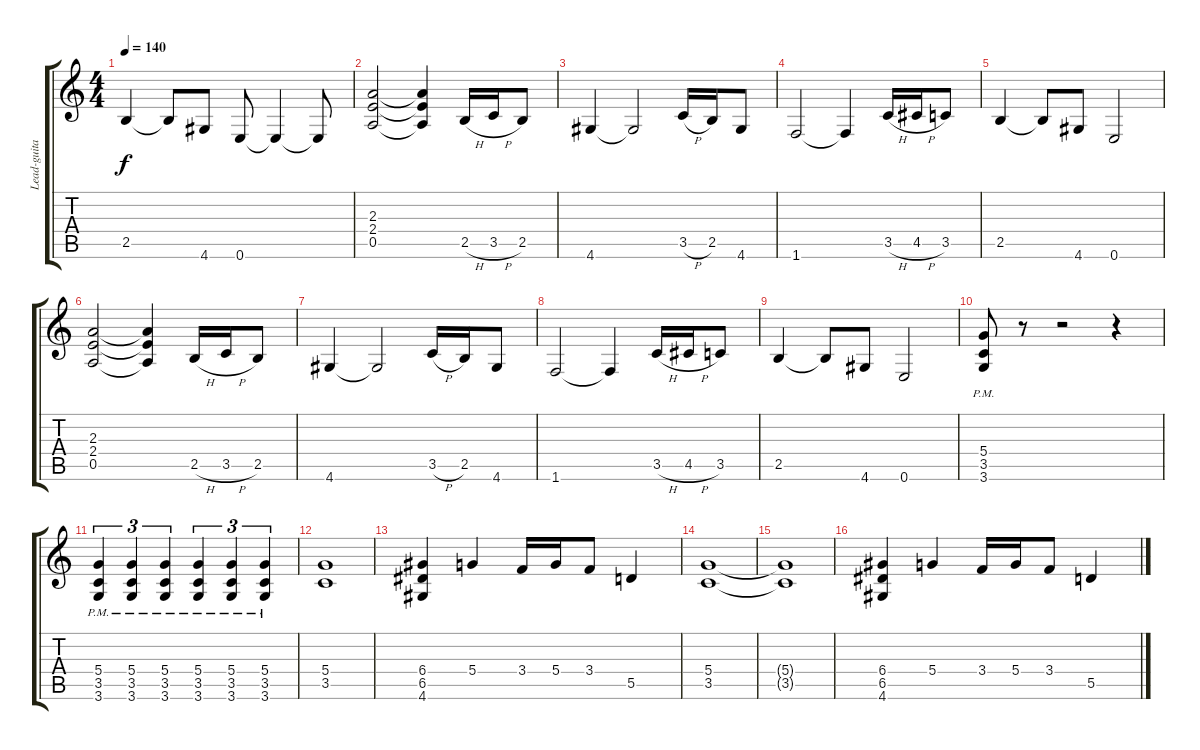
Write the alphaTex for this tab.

\track ("Lead-guitar - Galder" "Lead-guita") {instrument distortionguitar}
\staff {score tabs}
\tuning (E4 B3 G3 D3 A2 E2) {hide}
\ts (4 4)
\tempo 140
\clef g2
\ks c
2.5.4{dy f} 2.5{t}.8 4.6.8 0.6.8 0.6{t}.4 0.6{t}.8 |
(2.3 2.4 0.5).2 (2.3{t} 2.4{t} 0.5{t}).4 2.5{h}.16 3.5{h}.16 2.5.8 |
4.6.4 4.6{t}.2 3.5{h}.16 2.5.16 4.6.8 |
1.6.2 1.6{t}.4 3.5{h}.16 4.5{h}.16 3.5.8 |
2.5.4 2.5{t}.8 4.6.8 0.6.2 |
(2.3 2.4 0.5).2 (2.3{t} 2.4{t} 0.5{t}).4 2.5{h}.16 3.5{h}.16 2.5.8 |
4.6.4 4.6{t}.2 3.5{h}.16 2.5.16 4.6.8 |
1.6.2 1.6{t}.4 3.5{h}.16 4.5{h}.16 3.5.8 |
2.5.4 2.5{t}.8 4.6.8 0.6.2 |
(5.4{pm} 3.5{pm} 3.6).8 r.8 r.2 r.4 |
(5.4{pm} 3.5{pm} 3.6{pm}).4{tu (3 2)} (5.4{pm} 3.5{pm} 3.6{pm}).4{tu (3 2)} (5.4{pm} 3.5{pm} 3.6{pm}).4{tu (3 2)} (5.4{pm} 3.5{pm} 3.6{pm}).4{tu (3 2)} (5.4{pm} 3.5{pm} 3.6{pm}).4{tu (3 2)} (5.4{pm} 3.5{pm} 3.6{pm}).4{tu (3 2)} |
(5.4 3.5).1 |
(6.4 6.5 4.6).4 5.4.4 3.4.16 5.4.16 3.4.8 5.5.4 |
(5.4 3.5).1 |
(5.4{t} 3.5{t}).1 |
(6.4 6.5 4.6).4 5.4.4 3.4.16 5.4.16 3.4.8 5.5.4
